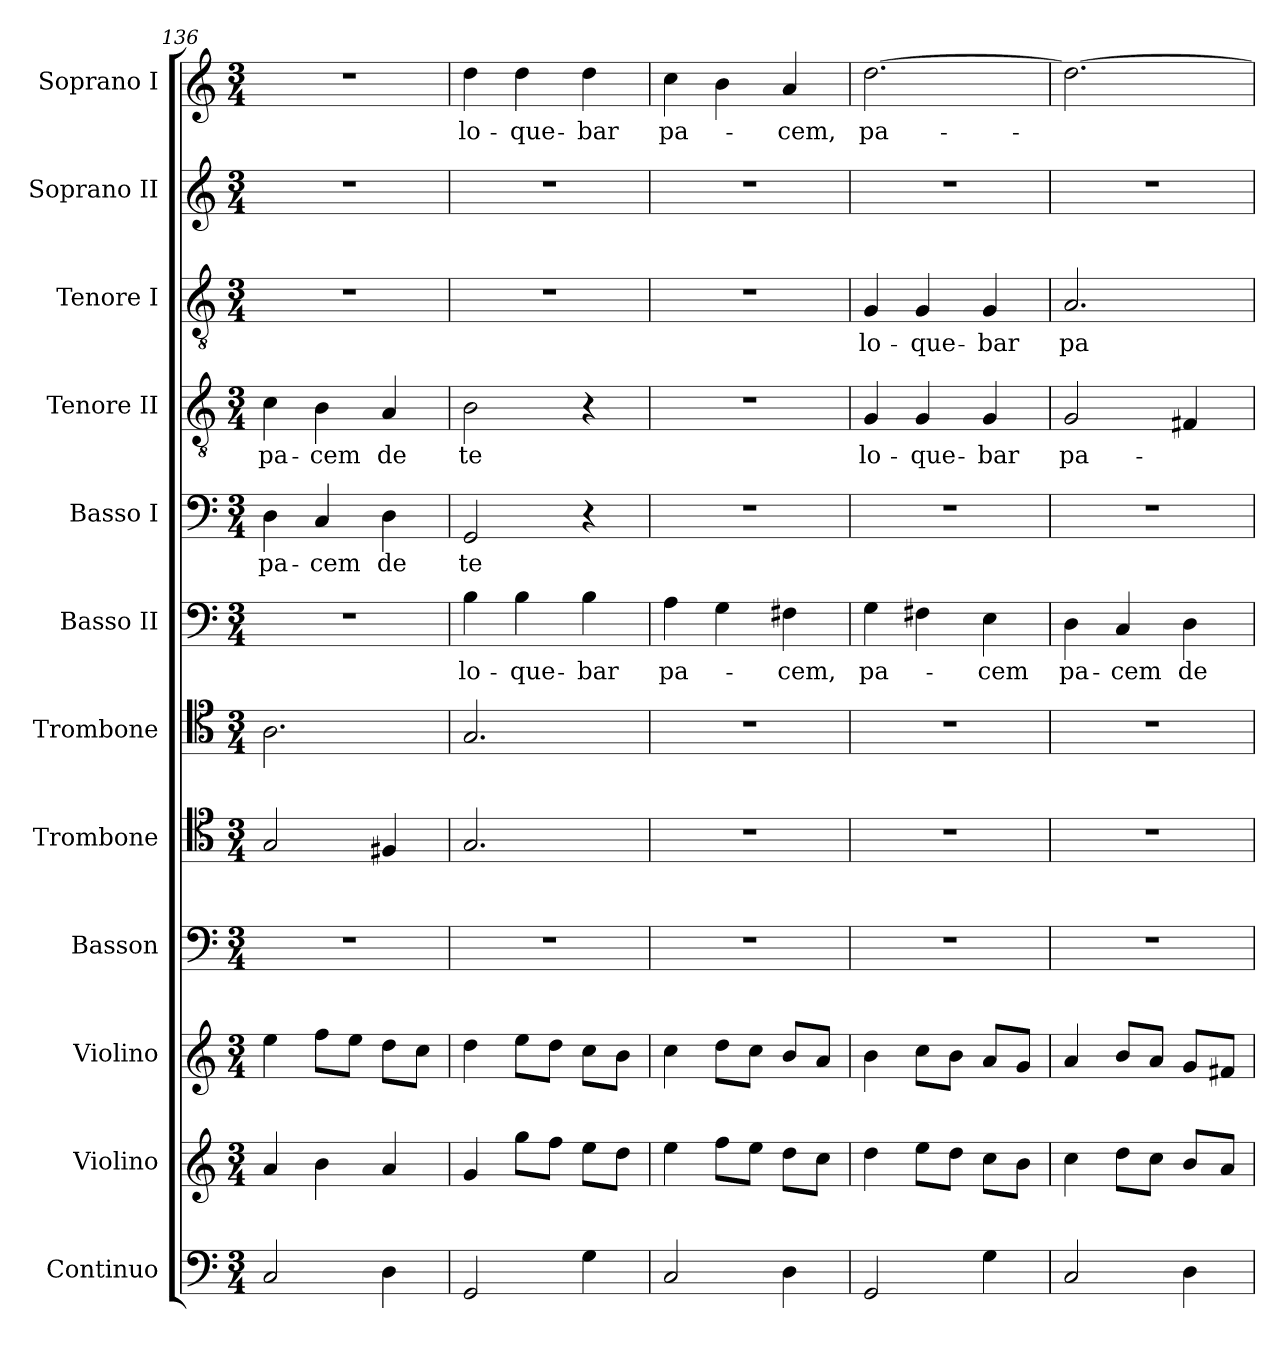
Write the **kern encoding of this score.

**kern	**kern	**kern	**kern	**kern	**kern	**kern	**text	**kern	**text	**kern	**text	**kern	**text	**kern	**kern	**text
*part12	*part11	*part10	*part9	*part8	*part7	*part6	*part6	*part5	*part5	*part4	*part4	*part3	*part3	*part2	*part1	*part1
*staff12	*staff11	*staff10	*staff9	*staff8	*staff7	*staff6	*staff6	*staff5	*staff5	*staff4	*staff4	*staff3	*staff3	*staff2	*staff1	*staff1
*I"Continuo	*I"Violino	*I"Violino	*I"Basson	*I"Trombone	*I"Trombone	*I"Basso II	*	*I"Basso I	*	*I"Tenore II	*	*I"Tenore I	*	*I"Soprano II	*I"Soprano I	*
*I'Ct.	*	*	*I'Bsn.	*	*	*I'B. II	*	*I'B. I	*	*I'T. II	*	*I'T. I	*	*I'S. II	*I'S. I	*
*clefF4	*clefG2	*clefG2	*clefF4	*clefC4	*clefC4	*clefF4	*	*clefF4	*	*clefGv2	*	*clefGv2	*	*clefG2	*clefG2	*
*k[]	*k[]	*k[]	*k[]	*k[]	*k[]	*k[]	*	*k[]	*	*k[]	*	*k[]	*	*k[]	*k[]	*
*M3/4	*M3/4	*M3/4	*M3/4	*M3/4	*M3/4	*M3/4	*	*M3/4	*	*M3/4	*	*M3/4	*	*M3/4	*M3/4	*
=136	=136	=136	=136	=136	=136	=136	=136	=136	=136	=136	=136	=136	=136	=136	=136	=136
!	!	!	!	!	!	!	!	!	!LO:LY:b	!	!LO:LY:b	!	!	!	!	!
2C/	4a/	4ee\	2.r	2G/	2.A\	2.r	.	4D\	pa-	4c\	pa-	2.r	.	2.r	2.r	.
!	!	!	!	!	!	!	!	!	!LO:LY:b	!	!LO:LY:b	!	!	!	!	!
.	4b\	8ff\L	.	.	.	.	.	4C/	-cem	4B\	-cem	.	.	.	.	.
.	.	8ee\J	.	.	.	.	.	.	.	.	.	.	.	.	.	.
!	!	!	!	!	!	!	!	!	!LO:LY:b	!	!LO:LY:b	!	!	!	!	!
4D\	4a/	8dd\L	.	4F#X/	.	.	.	4D\	de	4A/	de	.	.	.	.	.
.	.	8cc\J	.	.	.	.	.	.	.	.	.	.	.	.	.	.
=137	=137	=137	=137	=137	=137	=137	=137	=137	=137	=137	=137	=137	=137	=137	=137	=137
!	!	!	!	!	!	!	!LO:LY:b	!	!LO:LY:b	!	!LO:LY:b	!	!	!	!	!LO:LY:b
2GG/	4g/	4dd\	2.r	2.G/	2.G/	4B\	lo-	2GG/	te	2B\	te	2.r	.	2.r	4dd\	lo-
!	!	!	!	!	!	!	!LO:LY:b	!	!	!	!	!	!	!	!	!LO:LY:b
.	8gg\L	8ee\L	.	.	.	4B\	-que-	.	.	.	.	.	.	.	4dd\	-que-
.	8ff\J	8dd\J	.	.	.	.	.	.	.	.	.	.	.	.	.	.
!	!	!	!	!	!	!	!LO:LY:b	!	!	!	!	!	!	!	!	!LO:LY:b
4G\	8ee\L	8cc\L	.	.	.	4B\	-bar	4r	.	4r	.	.	.	.	4dd\	-bar
.	8dd\J	8b\J	.	.	.	.	.	.	.	.	.	.	.	.	.	.
=138	=138	=138	=138	=138	=138	=138	=138	=138	=138	=138	=138	=138	=138	=138	=138	=138
!	!	!	!	!	!	!	!LO:LY:b	!	!	!	!	!	!	!	!	!LO:LY:b
2C/	4ee\	4cc\	2.r	2.r	2.r	4A\	pa-	2.r	.	2.r	.	2.r	.	2.r	4cc\	pa-
.	8ff\L	8dd\L	.	.	.	4G\	.	.	.	.	.	.	.	.	4b\	.
.	8ee\J	8cc\J	.	.	.	.	.	.	.	.	.	.	.	.	.	.
!	!	!	!	!	!	!	!LO:LY:b	!	!	!	!	!	!	!	!	!LO:LY:b
4D\	8dd\L	8b/L	.	.	.	4F#X\	-cem,	.	.	.	.	.	.	.	4a/	-cem,
.	8cc\J	8a/J	.	.	.	.	.	.	.	.	.	.	.	.	.	.
=139	=139	=139	=139	=139	=139	=139	=139	=139	=139	=139	=139	=139	=139	=139	=139	=139
!	!	!	!	!	!	!	!LO:LY:b	!	!	!	!LO:LY:b	!	!LO:LY:b	!	!	!LO:LY:b
2GG/	4dd\	4b\	2.r	2.r	2.r	4G\	pa-	2.r	.	4G/	lo-	4G/	lo-	2.r	[2.dd\	pa-
!	!	!	!	!	!	!	!	!	!	!	!LO:LY:b	!	!LO:LY:b	!	!	!
.	8ee\L	8cc\L	.	.	.	4F#X\	.	.	.	4G/	-que-	4G/	-que-	.	.	.
.	8dd\J	8b\J	.	.	.	.	.	.	.	.	.	.	.	.	.	.
!	!	!	!	!	!	!	!LO:LY:b	!	!	!	!LO:LY:b	!	!LO:LY:b	!	!	!
4G\	8cc\L	8a/L	.	.	.	4E\	-cem	.	.	4G/	-bar	4G/	-bar	.	.	.
.	8b\J	8g/J	.	.	.	.	.	.	.	.	.	.	.	.	.	.
!!LO:PB:g=z
=140	=140	=140	=140	=140	=140	=140	=140	=140	=140	=140	=140	=140	=140	=140	=140	=140
!	!	!	!	!	!	!	!LO:LY:b	!	!	!	!LO:LY:b	!	!LO:LY:b	!	!	!
2C/	4cc\	4a/	2.r	2.r	2.r	4D\	pa-	2.r	.	2G/	pa-	2.A/	pa-	2.r	2.dd\_	.
!	!	!	!	!	!	!	!LO:LY:b	!	!	!	!	!	!	!	!	!
.	8dd\L	8b/L	.	.	.	4C/	-cem	.	.	.	.	.	.	.	.	.
.	8cc\J	8a/J	.	.	.	.	.	.	.	.	.	.	.	.	.	.
!	!	!	!	!	!	!	!LO:LY:b	!	!	!	!	!	!	!	!	!
4D\	8b/L	8g/L	.	.	.	4D\	de	.	.	4F#X/	.	.	.	.	.	.
.	8a/J	8f#X/J	.	.	.	.	.	.	.	.	.	.	.	.	.	.
=	=	=	=	=	=	=	=	=	=	=	=	=	=	=	=	=
*-	*-	*-	*-	*-	*-	*-	*-	*-	*-	*-	*-	*-	*-	*-	*-	*-
